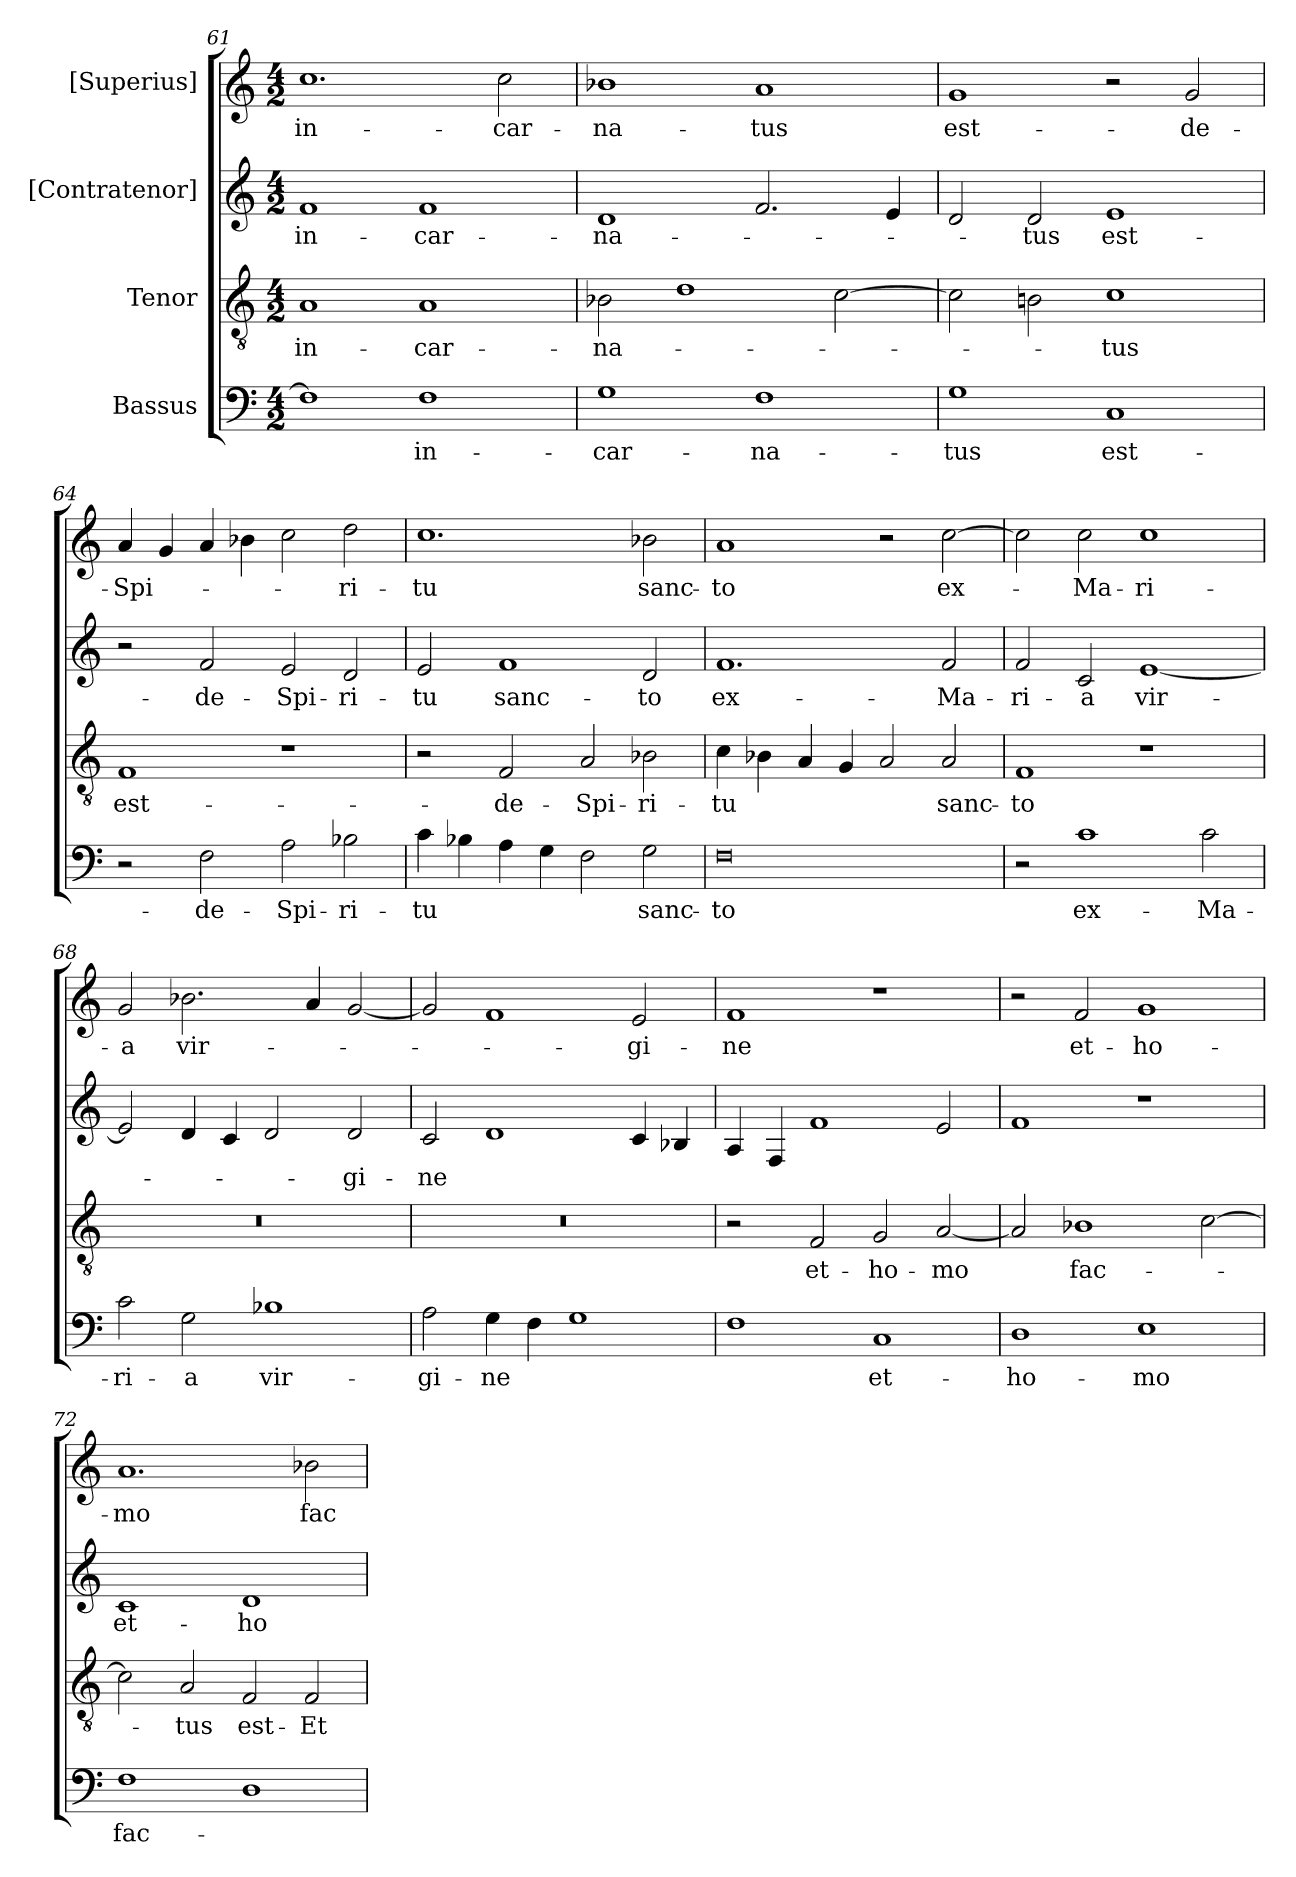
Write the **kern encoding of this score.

**kern	**text	**kern	**text	**kern	**text	**kern	**text
*part4	*part4	*part3	*part3	*part2	*part2	*part1	*part1
*staff4	*staff4	*staff3	*staff3	*staff2	*staff2	*staff1	*staff1
*I"Bassus	*	*I"Tenor	*	*I"[Contratenor]	*	*I"[Superius]	*
*clefF4	*	*clefGv2	*	*clefG2	*	*clefG2	*
*k[]	*	*k[]	*	*k[]	*	*k[]	*
*M4/2	*	*M4/2	*	*M4/2	*	*M4/2	*
=61	=61	=61	=61	=61	=61	=61	=61
1F\]	.	1A/	in-	1f/	in-	1.cc\	in-
1F\	in-	1A/	-car-	1f/	-car-	.	.
.	.	.	.	.	.	2cc\	-car-
=62	=62	=62	=62	=62	=62	=62	=62
1G\	-car-	2B-X\	-na-	1d/	-na-	1b-X\	-na-
.	.	1d\	.	.	.	.	.
1F\	-na-	.	.	2.f/	.	1a/	-tus
.	.	[2c\	.	.	.	.	.
.	.	.	.	4e/	.	.	.
=63	=63	=63	=63	=63	=63	=63	=63
1G\	-tus	2c\]	.	2d/	.	1g/	est-
.	.	2Bn\	.	2d/	-tus	.	.
1C/	est-	1c\	-tus	1e/	est-	2r	.
.	.	.	.	.	.	2g/	de-
=64	=64	=64	=64	=64	=64	=64	=64
2r	.	1F/	est-	2r	.	4a/	Spi-
.	.	.	.	.	.	4g/	.
2F\	de-	.	.	2f/	de-	4a/	.
.	.	.	.	.	.	4b-X\	.
2A\	Spi-	1r	.	2e/	Spi-	2cc\	.
2B-X\	-ri-	.	.	2d/	-ri-	2dd\	-ri-
=65	=65	=65	=65	=65	=65	=65	=65
4c\	-tu	2r	.	2e/	-tu	1.cc\	-tu
4B-X\	.	.	.	.	.	.	.
4A\	.	2F/	de-	1f/	sanc-	.	.
4G\	.	.	.	.	.	.	.
2F\	.	2A/	Spi-	.	.	.	.
2G\	sanc-	2B-X\	-ri-	2d/	-to	2b-X\	sanc-
=66	=66	=66	=66	=66	=66	=66	=66
0F\	-to	4c\	-tu	1.f/	ex-	1a/	-to
.	.	4B-X\	.	.	.	.	.
.	.	4A/	.	.	.	.	.
.	.	4G/	.	.	.	.	.
.	.	2A/	.	.	.	2r	.
.	.	2A/	sanc-	2f/	Ma-	[2cc\	ex-
=67	=67	=67	=67	=67	=67	=67	=67
2r	.	1F/	-to	2f/	-ri-	2cc\]	.
1c\	ex-	.	.	2c/	-a	2cc\	Ma-
.	.	1r	.	[1e/	vir-	1cc\	-ri-
2c\	Ma-	.	.	.	.	.	.
=68	=68	=68	=68	=68	=68	=68	=68
2c\	-ri-	0r	.	2e/]	.	2g/	-a
2G\	-a	.	.	4d/	.	2.b-X\	vir-
.	.	.	.	4c/	.	.	.
1B-X\	vir-	.	.	2d/	.	.	.
.	.	.	.	.	.	4a/	.
.	.	.	.	2d/	-gi-	[2g/	.
=69	=69	=69	=69	=69	=69	=69	=69
2A\	-gi-	0r	.	2c/	-ne	2g/]	.
4G\	-ne	.	.	1d/	.	1f/	.
4F\	.	.	.	.	.	.	.
1G\	.	.	.	.	.	.	.
.	.	.	.	4c/	.	2e/	-gi-
.	.	.	.	4B-X/	.	.	.
=70	=70	=70	=70	=70	=70	=70	=70
1F\	.	2r	.	4A/	.	1f/	-ne
.	.	.	.	4F/	.	.	.
.	.	2F/	et-	1f/	.	.	.
1C/	et-	2G/	ho-	.	.	1r	.
.	.	[2A/	-mo	2e/	.	.	.
=71	=71	=71	=71	=71	=71	=71	=71
1D\	ho-	2A/]	.	1f/	.	2r	.
.	.	1B-X\	fac-	.	.	2f/	et-
1E\	-mo	.	.	1r	.	1g/	ho-
.	.	[2c\	.	.	.	.	.
=72	=72	=72	=72	=72	=72	=72	=72
1F\	fac-	2c\]	.	1c/	et-	1.a/	-mo
.	.	2A/	-tus	.	.	.	.
1D\	.	2F/	est-	1d/	ho-	.	.
.	.	2F/	Et-	.	.	2b-X\	fac-
=	=	=	=	=	=	=	=
*-	*-	*-	*-	*-	*-	*-	*-
